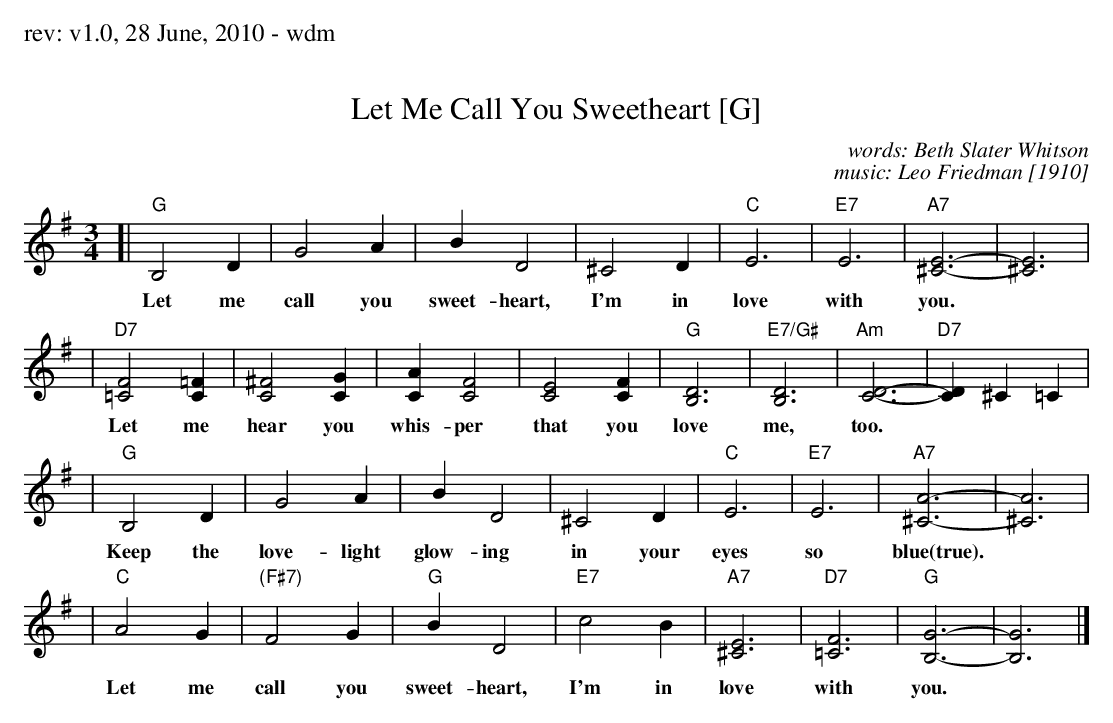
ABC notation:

X:1
T: Let Me Call You Sweetheart [G]
C: words: Beth Slater Whitson
C: music: Leo Friedman [1910]
M: 3/4
L: 1/4
K:G
[| "G"B,2D | G2A | BD2 | ^C2D | "C"E3 | "E7"E3 | "A7"[E^C]3- | [E^C]3 |
w: Let me call you sweet-heart, I'm in love with you.
| "D7"[F=C]2[=FC] | [^FC]2[GC] | [AC][FC]2 | [EC]2[FC] | "G"[DB,]3 | "E7/G#"[DB,]3 | "Am"[DC]3- | "D7"[DC]^C=C |
w: Let me hear you whis-per that you love me, too.
|  "G"B,2D | G2A | BD2 | ^C2D | "C"E3 | "E7"E3 | "A7"[A^C]3- | [A^C]3 |
w: Keep the love-light glow-ing in your eyes so blue(true).
|  "C"A2G | "(F#7)"F2G | "G"BD2 | "E7"c2B | "A7"[E^C]3 | "D7"[F=C]3 | "G"[GB,]3- | [GB,]3 |]
w: Let me call you sweet-heart, I'm in love with you.
